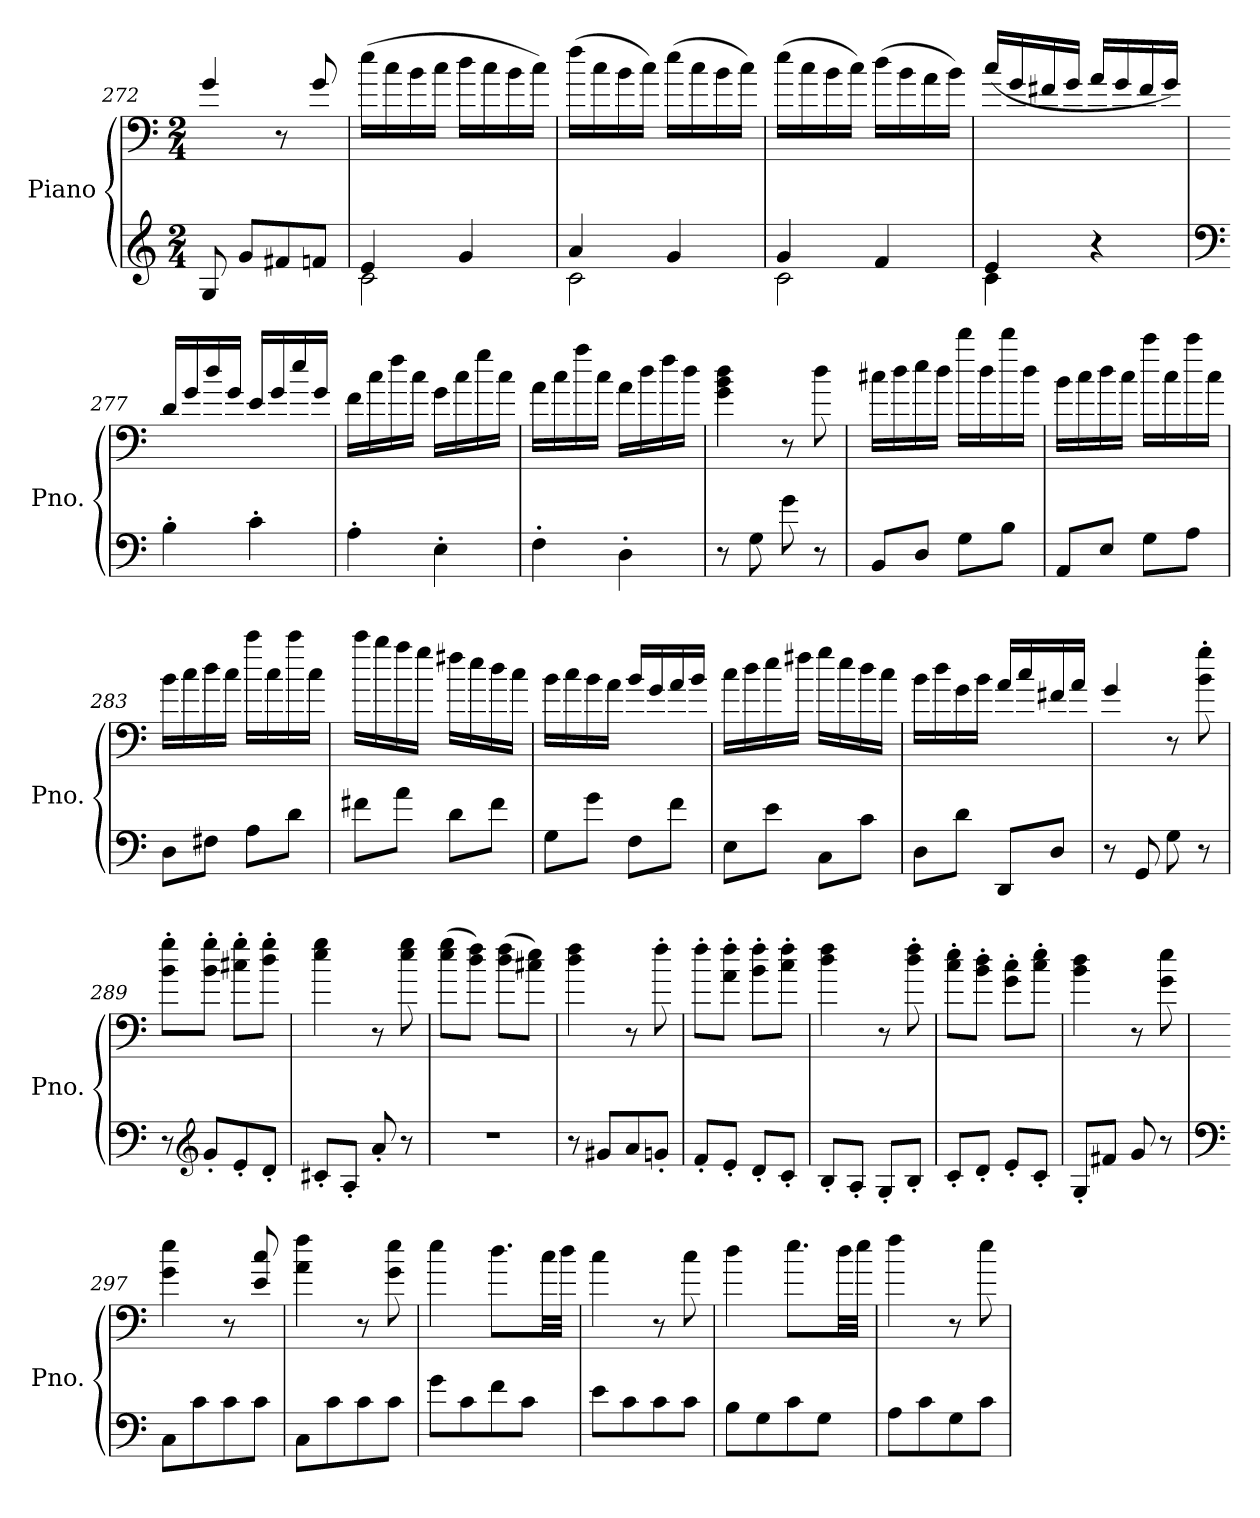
**kern	**kern
*part1	*part1
*staff2	*staff1
*I"Piano	*
*I'Pno.	*
*clefG2	*clefF4
*k[]	*k[]
*M2/4	*M2/4
=272	=272
8G/	4g/
8g/L	.
8f#X/	8r
8fn/J	8g/
=273	=273
*^	*
4e/	2c\	(>16ee\LL
.	.	16cc\
.	.	16b\
.	.	16cc\JJ
4g/	.	16dd\LL
.	.	16cc\
.	.	16b\
.	.	16cc\JJ)
=274	=274	=274
4a/	2c\	(>16ff\LL
.	.	16cc\
.	.	16b\
.	.	16cc\JJ)
4g/	.	(>16ee\LL
.	.	16cc\
.	.	16b\
.	.	16cc\JJ)
=275	=275	=275
4g/	2c\	(>16ee\LL
.	.	16cc\
.	.	16b\
.	.	16cc\JJ)
4f/	.	(>16dd\LL
.	.	16b\
.	.	16a\
.	.	16b\JJ)
=276	=276	=276
4e/	4c\	(<16cc/LL
.	.	16g/
.	.	16f#X/
.	.	16g/JJ
4r	4ryy	16a/LL
.	.	16g/
.	.	16f#/
.	.	16g/JJ)
*v	*v	*
=277	=277
*clefF4	*
4B'\	16d/LL
.	16g/
.	16dd/
.	16g/JJ
4c'\	16e/LL
.	16g/
.	16ee/
.	16g/JJ
=278	=278
4A'\	16f\LL
.	16cc\
.	16ff\
.	16cc\JJ
4E'\	16g\LL
.	16cc\
.	16gg\
.	16cc\JJ
=279	=279
4F'\	16a\LL
.	16cc\
.	16aa\
.	16cc\JJ
4D'\	16a\LL
.	16dd\
.	16ff\
.	16dd\JJ
=280	=280
8r	4g\ 4b\ 4dd\
8G\	.
8g\	8r
8r	8dd\
=281	=281
8BB/L	16cc#X\LL
.	16dd\
8D/J	16ee\
.	16dd\JJ
8G\L	16ddd\LL
.	16dd\
8B\J	16ddd\
.	16dd\JJ
=282	=282
8AA/L	16b\LL
.	16cc\
8E/J	16dd\
.	16cc\JJ
8G\L	16ccc\LL
.	16cc\
8A\J	16ccc\
.	16cc\JJ
=283	=283
8D\L	16b\LL
.	16cc\
8F#X\J	16dd\
.	16cc\JJ
8A\L	16ccc\LL
.	16cc\
8d\J	16ccc\
.	16cc\JJ
=284	=284
8f#X\L	16ccc\LL
.	16bb\
8a\J	16aa\
.	16gg\JJ
8d\L	16ff#X\LL
.	16ee\
8f#\J	16dd\
.	16cc\JJ
=285	=285
8G\L	16b\LL
.	16cc\
8g\J	16b\
.	16a\JJ
8F\L	16b/LL
.	16g/
8f\J	16a/
.	16b/JJ
=286	=286
8E\L	16cc\LL
.	16dd\
8e\J	16ee\
.	16ff#X\JJ
8C\L	16gg\LL
.	16ee\
8c\J	16dd\
.	16cc\JJ
=287	=287
8D\L	16b\LL
.	16dd\
8d\J	16g\
.	16b\JJ
8DD/L	16a/LL
.	16cc/
8D/J	16f#X/
.	16a/JJ
=288	=288
8r	4g/
8GG/	.
8G\	8r
8r	8b\' 8gg\'
=289	=289
8r	8b\' 8gg\'L
*clefG2	*
8g'/L	8b\' 8gg\'J
8e'/	8cc#X\' 8gg\'L
8d'/J	8dd\' 8gg\'J
=290	=290
8c#X'/L	4ee\ 4gg\
8A'/J	.
8a'/	8r
8r	8ee\ 8gg\
=291	=291
2r	(>8ee\ 8gg\L
.	8dd\ 8ff\J)
.	(>8dd\ 8ff\L
.	8cc#X\ 8ee\J)
=292	=292
8r	4dd\ 4ff\
8g#X/L	.
8a/	8r
8gn'/J	8ff'\
=293	=293
8f'/L	8ff'\L
8e'/J	8a\' 8ff\'J
8d'/L	8b\' 8ff\'L
8c'/J	8cc\' 8ff\'J
=294	=294
8B'/L	4dd\ 4ff\
8A'/J	.
8G'/L	8r
8B'/J	8dd\' 8ff\'
=295	=295
8c'/L	8cc\' 8ee\'L
8d'/J	8b\' 8dd\'J
8e'/L	8g\' 8cc\'L
8c'/J	8cc\' 8ee\'J
=296	=296
8G'/L	4b\ 4dd\
8f#X/J	.
8g/	8r
8r	8g\ 8ee\
=297	=297
*clefF4	*
8C\L	4g\ 4ee\
8c\	.
8c\	8r
8c\J	8e/ 8cc/
=298	=298
8C\L	4a\ 4ff\
8c\	.
8c\	8r
8c\J	8g\ 8ee\
=299	=299
8g\L	4ee\
8c\	.
8f\	8.dd\L
8c\J	.
.	32cc\LL
.	32dd\JJJ
=300	=300
8e\L	4cc\
8c\	.
8c\	8r
8c\J	8cc\
=301	=301
8B\L	4dd\
8G\	.
8c\	8.ee\L
8G\J	.
.	32dd\LL
.	32ee\JJJ
=302	=302
8A\L	4ff\
8c\	.
8G\	8r
8c\J	8ee\
=	=
*-	*-
